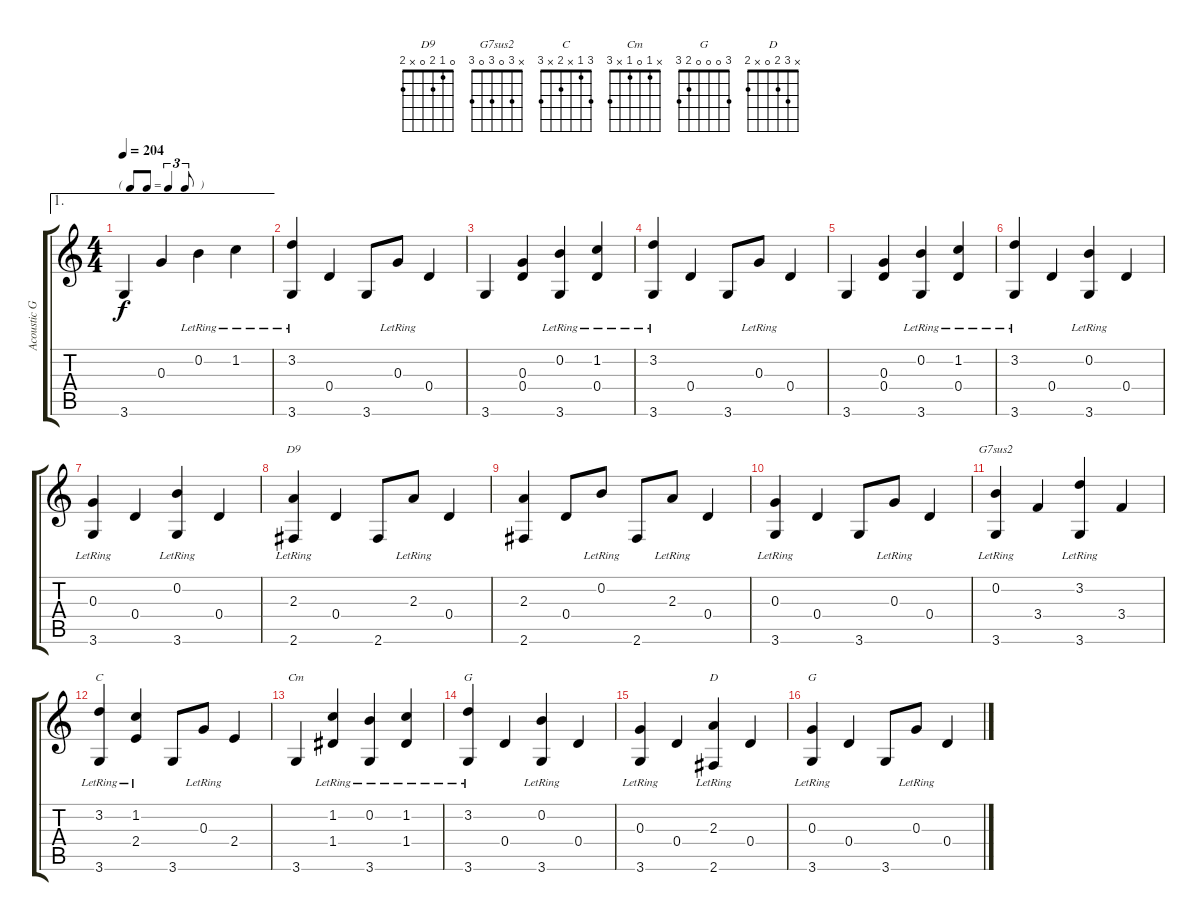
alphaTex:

\track ("Acoustic Guitar" "Acoustic G") {instrument acousticguitarsteel}
\staff {score tabs}
\tuning (E4 B3 G3 D3 A2 E2) {hide}
\chord ("D9" 0 1 2 0 x 2)
\chord ("G7sus2" x 3 0 3 0 3)
\chord ("C" 3 1 x 2 x 3)
\chord ("Cm" x 1 0 1 x 3)
\chord ("G" 3 3 0 0 2 3)
\chord ("D" x 3 2 0 x 2)
\chord ("G" 3 0 0 0 2 3)
\ae 1
\ts (4 4)
\tf triplet8th
\tempo 204
\clef g2
\ks c
3.6.4{dy f} 0.3.4 0.2{lr}.4 1.2{lr}.4 |
(3.2{lr} 3.6).4 0.4.4 3.6.8 0.3{lr}.8 0.4.4 |
3.6.4 (0.3 0.4).4 (0.2{lr} 3.6).4 (1.2{lr} 0.4).4 |
(3.2{lr} 3.6).4 0.4.4 3.6.8 0.3{lr}.8 0.4.4 |
3.6.4 (0.3 0.4).4 (0.2{lr} 3.6).4 (1.2{lr} 0.4).4 |
(3.2{lr} 3.6).4 0.4.4 (0.2{lr} 3.6).4 0.4.4 |
(0.3{lr} 3.6).4 0.4.4 (0.2{lr} 3.6).4 0.4.4 |
(2.3{lr} 2.6).4{ch "D9"} 0.4.4 2.6.8 2.3{lr}.8 0.4.4 |
(2.3 2.6).4 0.4.8 0.2{lr}.8 2.6.8 2.3{lr}.8 0.4.4 |
(0.3{lr} 3.6).4 0.4.4 3.6.8 0.3{lr}.8 0.4.4 |
(0.2{lr} 3.6).4{ch "G7sus2"} 3.4.4 (3.2{lr} 3.6).4 3.4.4 |
(3.2{lr} 3.6).4{ch "C"} (1.2{lr} 2.4).4 3.6.8 0.3{lr}.8 2.4.4 |
3.6.4{ch "Cm"} (1.2{lr} 1.4).4 (0.2{lr} 3.6).4 (1.2{lr} 1.4).4 |
(3.2{lr} 3.6).4{ch "G"} 0.4.4 (0.2{lr} 3.6).4 0.4.4 |
(0.3{lr} 3.6).4 0.4.4 (2.3{lr} 2.6).4{ch "D"} 0.4.4 |
(0.3{lr} 3.6).4{ch "G"} 0.4.4 3.6.8 0.3{lr}.8 0.4.4
